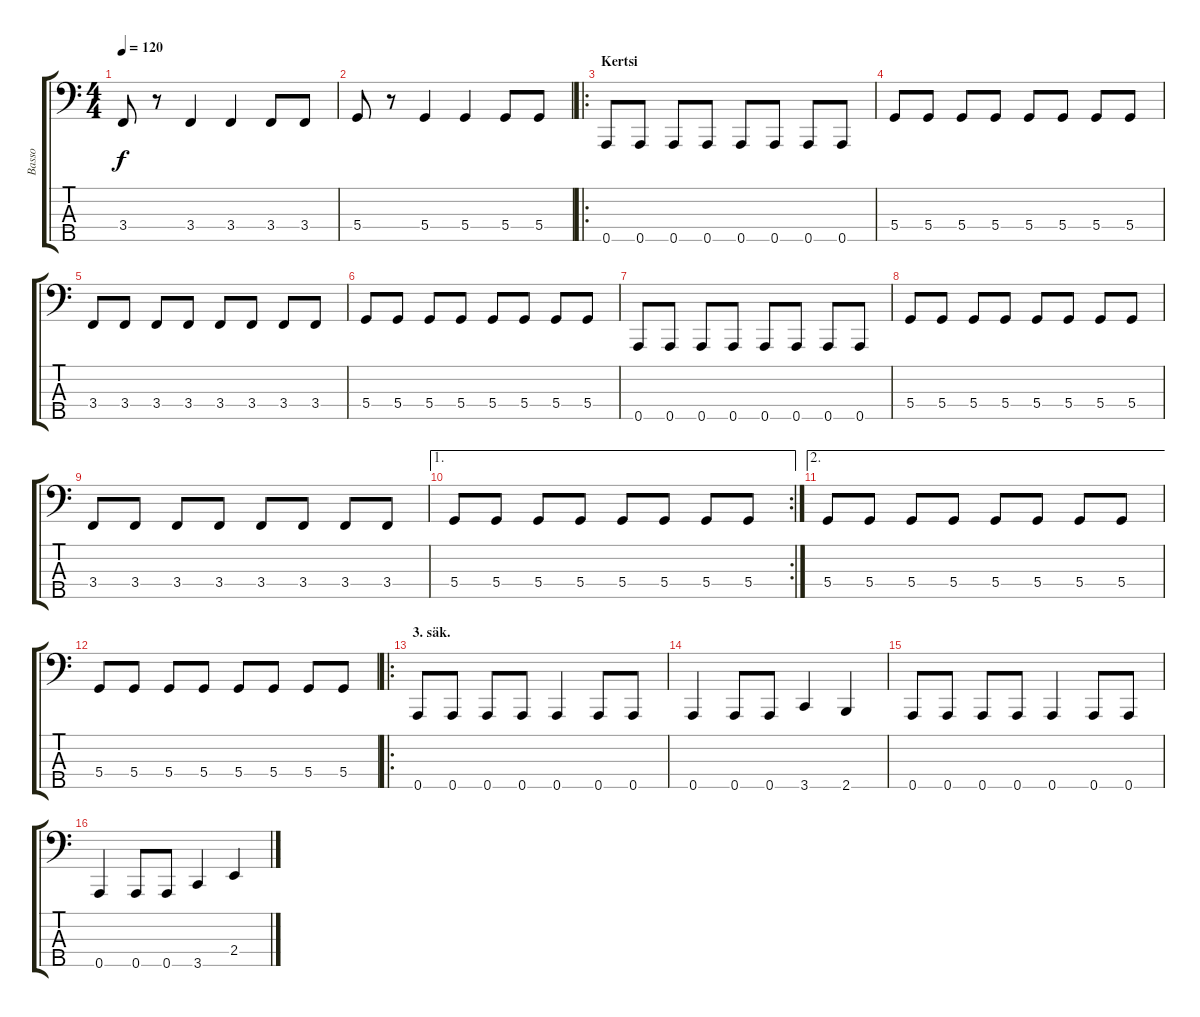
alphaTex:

\track ("Basso" "Basso") {instrument electricbassfinger}
\staff {score tabs}
\tuning (G2 D2 A1 D1 A0) {hide}
\ts (4 4)
\tempo 120
\clef f4
\ks c
3.4.8{dy f} r.8 3.4.4 3.4.4 3.4.8 3.4.8 |
5.4.8 r.8 5.4.4 5.4.4 5.4.8 5.4.8 |
\ro
\section ("" "Kertsi")
0.5.8 0.5.8 0.5.8 0.5.8 0.5.8 0.5.8 0.5.8 0.5.8 |
5.4.8 5.4.8 5.4.8 5.4.8 5.4.8 5.4.8 5.4.8 5.4.8 |
3.4.8 3.4.8 3.4.8 3.4.8 3.4.8 3.4.8 3.4.8 3.4.8 |
5.4.8 5.4.8 5.4.8 5.4.8 5.4.8 5.4.8 5.4.8 5.4.8 |
0.5.8 0.5.8 0.5.8 0.5.8 0.5.8 0.5.8 0.5.8 0.5.8 |
5.4.8 5.4.8 5.4.8 5.4.8 5.4.8 5.4.8 5.4.8 5.4.8 |
3.4.8 3.4.8 3.4.8 3.4.8 3.4.8 3.4.8 3.4.8 3.4.8 |
\ae 1
\rc 2
5.4.8 5.4.8 5.4.8 5.4.8 5.4.8 5.4.8 5.4.8 5.4.8 |
\ae 2
5.4.8 5.4.8 5.4.8 5.4.8 5.4.8 5.4.8 5.4.8 5.4.8 |
5.4.8 5.4.8 5.4.8 5.4.8 5.4.8 5.4.8 5.4.8 5.4.8 |
\ro
\section ("" "3. säk.")
0.5.8 0.5.8 0.5.8 0.5.8 0.5.4 0.5.8 0.5.8 |
0.5.4 0.5.8 0.5.8 3.5.4 2.5.4 |
0.5.8 0.5.8 0.5.8 0.5.8 0.5.4 0.5.8 0.5.8 |
0.5.4 0.5.8 0.5.8 3.5.4 2.4.4
